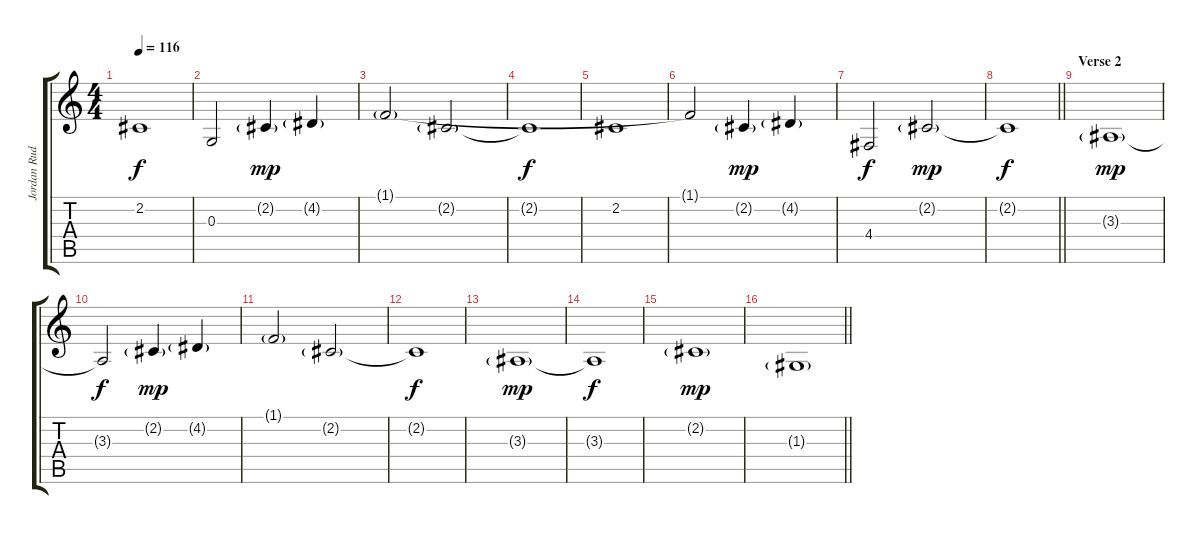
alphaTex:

\track ("Jordan Rudes [Strings]" "Jordan Rud") {instrument stringensemble1}
\staff {score tabs}
\tuning (E4 B3 G3 D3 A2 E2) {hide}
\ts (4 4)
\tempo 116
\clef g2
\ks c
2.2.1{dy f} |
0.3.2 2.2{g}.4{dy mp} 4.2{g}.4 |
1.1{g}.2 2.2{g}.2 |
2.2{t}.1{dy f} |
2.2.1 |
1.1{t}.2 2.2{g}.4{dy mp} 4.2{g}.4 |
4.4.2{dy f} 2.2{g}.2{dy mp} |
\barLineRight lightlight
2.2{t}.1{dy f} |
\section ("" "Verse 2")
3.3{g}.1{dy mp} |
3.3{t}.2{dy f} 2.2{g}.4{dy mp} 4.2{g}.4 |
1.1{g}.2 2.2{g}.2 |
2.2{t}.1{dy f} |
3.3{g}.1{dy mp} |
3.3{t}.1{dy f} |
2.2{g}.1{dy mp} |
\barLineRight lightlight
1.3{g}.1
